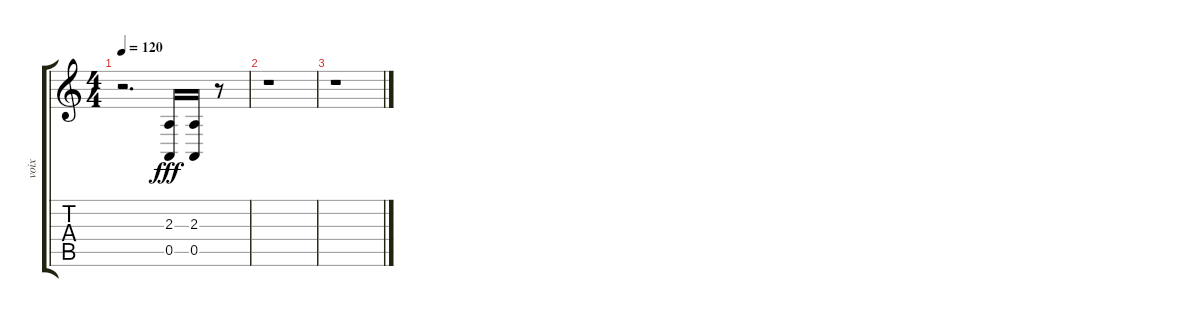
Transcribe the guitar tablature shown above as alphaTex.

\track ("voix" "voix") {instrument choiraahs}
\staff {score tabs}
\tuning (E4 B3 G3 D3 A2 E2) {hide}
\ts (4 4)
\tempo 120
\clef g2
\ks c
r.2{d dy fff} (2.3 0.5).16 (2.3 0.5).16 r.8 |
r.1 |
r.1
